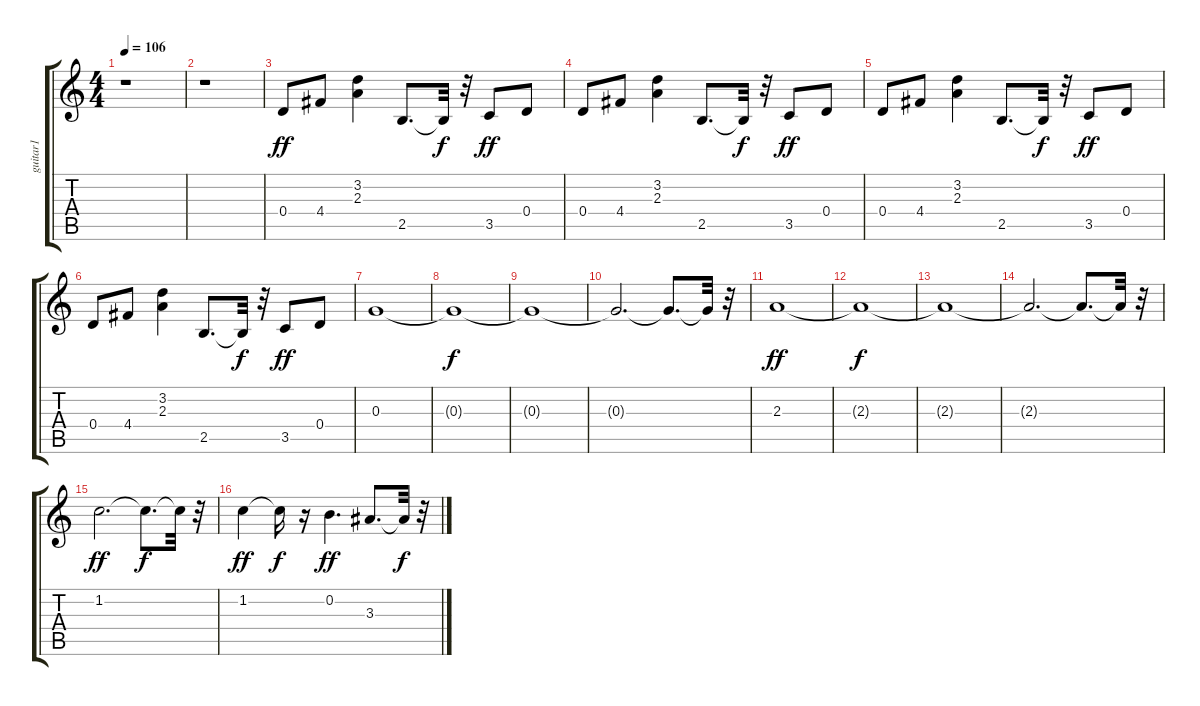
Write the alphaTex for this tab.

\track ("guitar1" "guitar1") {instrument electricguitarclean}
\staff {score tabs}
\tuning (E4 B3 G3 D3 A2 E2) {hide}
\ts (4 4)
\tempo 106
\clef g2
\ks c
r.1{dy f} |
r.1 |
0.4.8{dy ff} 4.4.8 (3.2 2.3).4 2.5.8{d} 2.5{t}.32{dy f} r.32 3.5.8{dy ff} 0.4.8 |
0.4.8 4.4.8 (3.2 2.3).4 2.5.8{d} 2.5{t}.32{dy f} r.32 3.5.8{dy ff} 0.4.8 |
0.4.8 4.4.8 (3.2 2.3).4 2.5.8{d} 2.5{t}.32{dy f} r.32 3.5.8{dy ff} 0.4.8 |
0.4.8 4.4.8 (3.2 2.3).4 2.5.8{d} 2.5{t}.32{dy f} r.32 3.5.8{dy ff} 0.4.8 |
0.3.1 |
0.3{t}.1{dy f} |
0.3{t}.1 |
0.3{t}.2{d} 0.3{t}.8{d} 0.3{t}.32 r.32 |
2.3.1{dy ff} |
2.3{t}.1{dy f} |
2.3{t}.1 |
2.3{t}.2{d} 2.3{t}.8{d} 2.3{t}.32 r.32 |
1.2.2{d dy ff} 1.2{t}.8{d dy f} 1.2{t}.32 r.32 |
1.2.4{dy ff} 1.2{t}.16{dy f} r.16 0.2.4{d dy ff} 3.3.8{d} 3.3{t}.32{dy f} r.32
